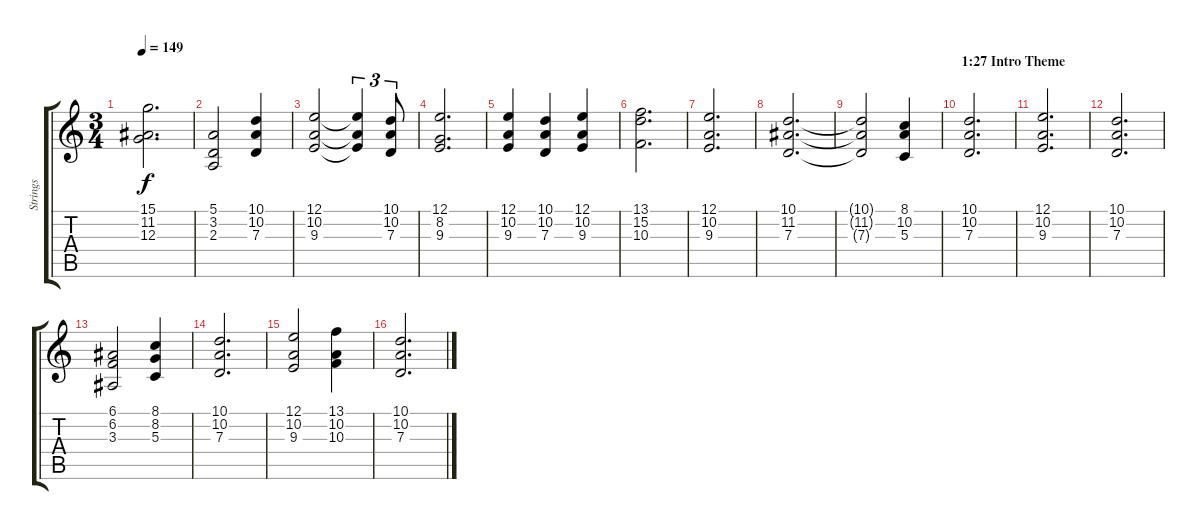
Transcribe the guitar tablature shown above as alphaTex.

\track ("Strings" "Strings") {instrument stringensemble1}
\staff {score tabs}
\tuning (E4 B3 G3 D3 A2 E2) {hide}
\ts (3 4)
\tempo 149
\clef g2
\ks c
(15.1 11.2 12.3).2{d dy f} |
(5.1 3.2 2.3).2 (10.1 10.2 7.3).4 |
(12.1 10.2 9.3).2 (12.1{t} 10.2{t} 9.3{t}).4{tu (3 2)} (10.1 10.2 7.3).8{tu (3 2)} |
(12.1 8.2 9.3).2{d} |
(12.1 10.2 9.3).4 (10.1 10.2 7.3).4 (12.1 10.2 9.3).4 |
(13.1 15.2 10.3).2{d} |
(12.1 10.2 9.3).2{d} |
(10.1 11.2 7.3).2{d} |
(10.1{t} 11.2{t} 7.3{t}).2 (8.1 10.2 5.3).4 |
\section ("" "1:27 Intro Theme")
(10.1 10.2 7.3).2{d} |
(12.1 10.2 9.3).2{d} |
(10.1 10.2 7.3).2{d} |
(6.1 6.2 3.3).2 (8.1 8.2 5.3).4 |
(10.1 10.2 7.3).2{d} |
(12.1 10.2 9.3).2 (13.1 10.2 10.3).4 |
(10.1 10.2 7.3).2{d}
